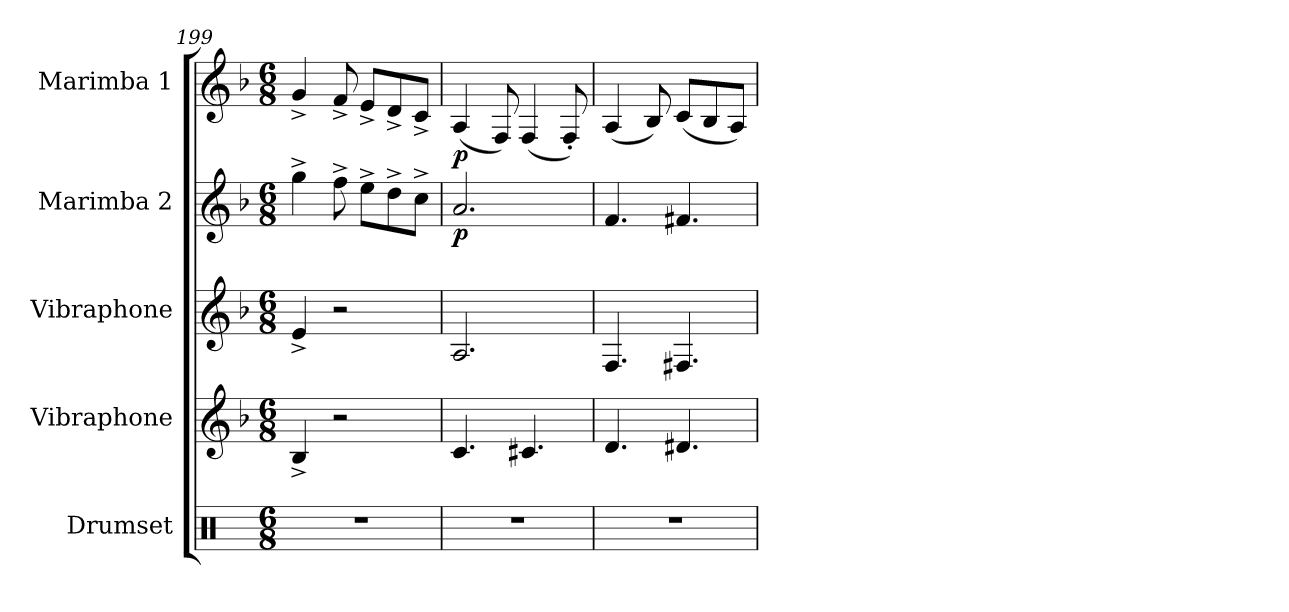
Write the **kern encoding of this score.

**kern	**kern	**kern	**kern	**dynam	**kern	**dynam
*part5	*part4	*part3	*part2	*part2	*part1	*part1
*staff5	*staff4	*staff3	*staff2	*staff2	*staff1	*staff1
*I"Drumset	*I"Vibraphone	*I"Vibraphone	*I"Marimba 2	*	*I"Marimba 1	*
*I'Drs.	*I'Vib.	*I'Vib.	*I'Mrm. 2	*	*I'Mrm. 1	*
*clefX	*clefG2	*clefG2	*clefG2	*	*clefG2	*
*k[]	*k[b-]	*k[b-]	*k[b-]	*	*k[b-]	*
*M6/8	*M6/8	*M6/8	*M6/8	*	*M6/8	*
=199	=199	=199	=199	=199	=199	=199
2.r	4B-^/	4e^/	4gg^\	.	4g^/	.
.	2r	2r	8ff^\	.	8f^/	.
.	.	.	8ee^\L	.	8e^/L	.
.	.	.	8dd^\	.	8d^/	.
.	.	.	8cc^\J	.	8c^/J	.
=200	=200	=200	=200	=200	=200	=200
!	!	!	!	!LO:DY:b	!	!LO:DY:b
2.r	4.c/	2.A/	2.a/	p	(4A/	p
.	.	.	.	.	8F/)	.
.	4.c#X/	.	.	.	(4F/	.
.	.	.	.	.	8F'/)	.
=201	=201	=201	=201	=201	=201	=201
2.r	4.d/	4.F/	4.f/	.	(4A/	.
.	.	.	.	.	8B-/)	.
.	4.d#X/	4.F#X/	4.f#X/	.	(8c/L	.
.	.	.	.	.	8B-/	.
.	.	.	.	.	8A/J)	.
=	=	=	=	=	=	=
*-	*-	*-	*-	*-	*-	*-
